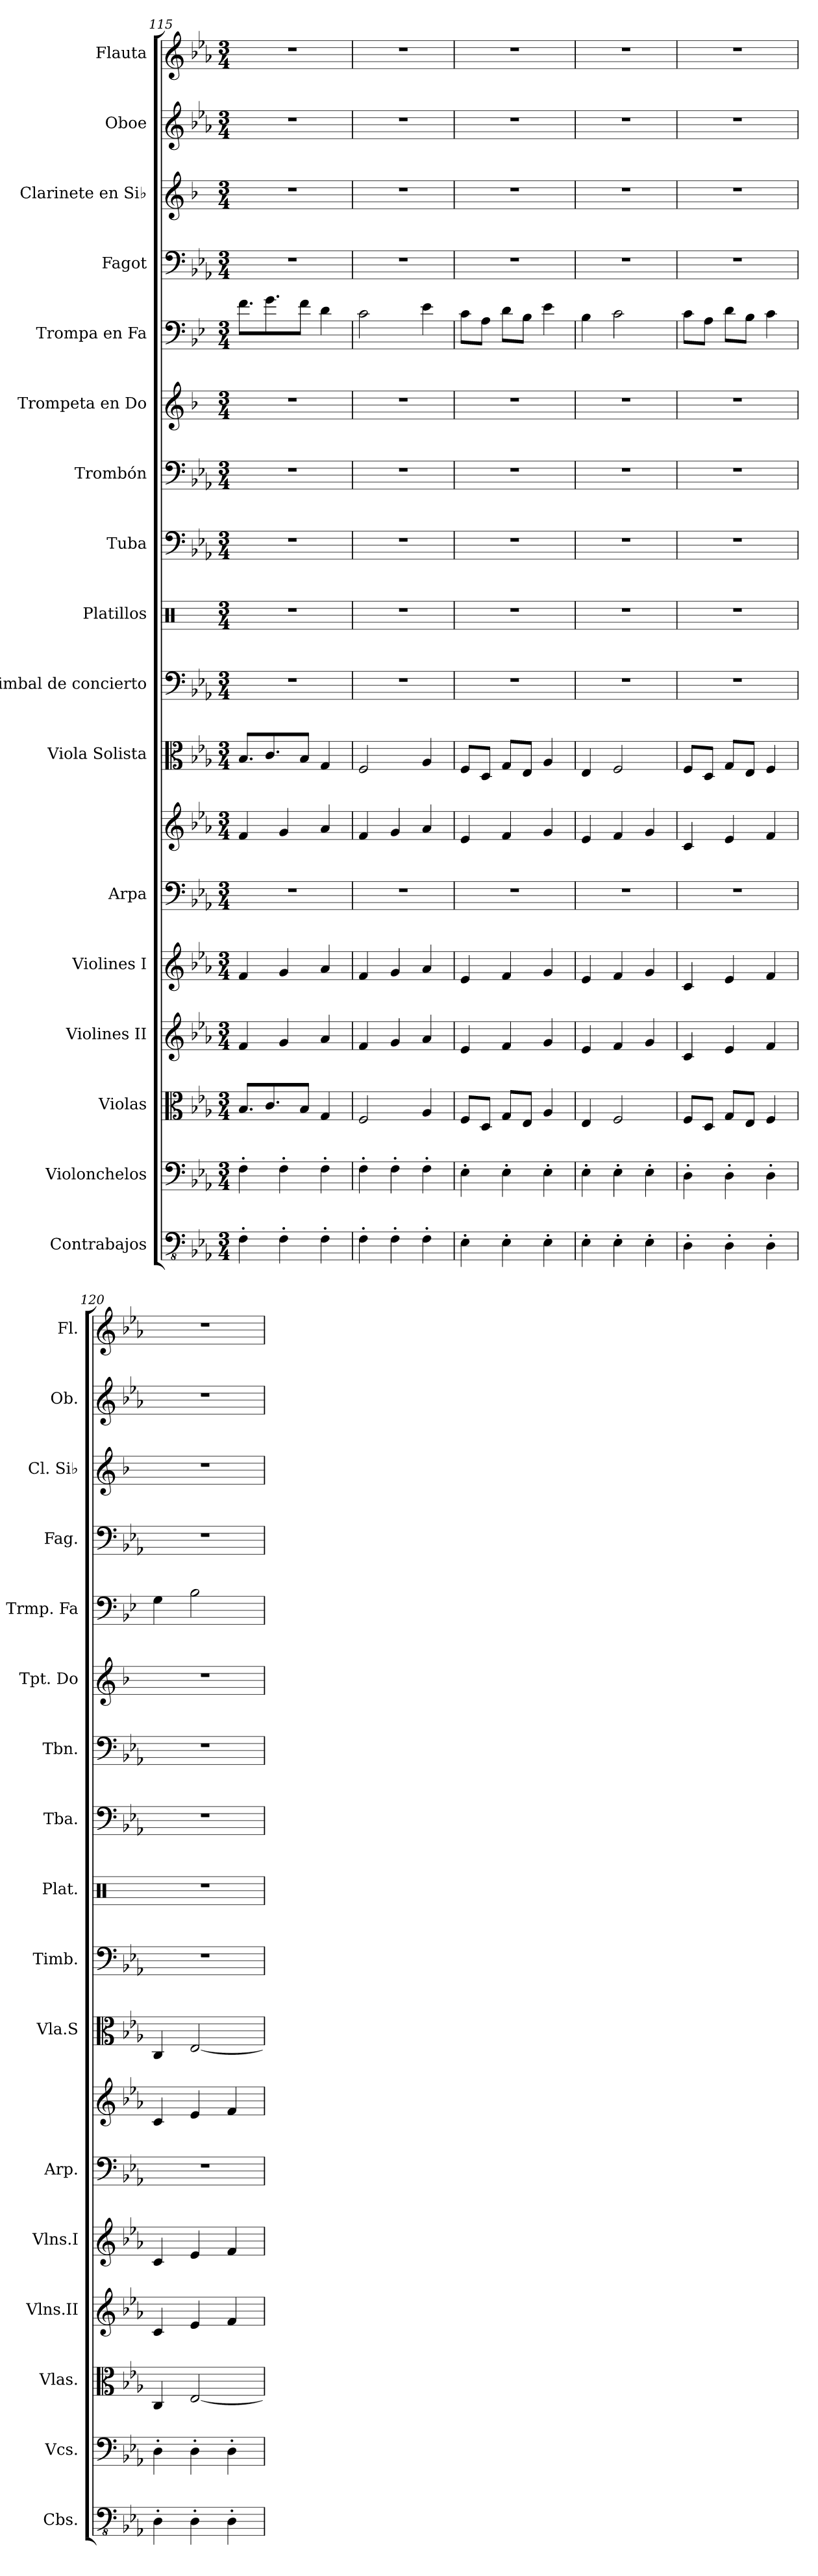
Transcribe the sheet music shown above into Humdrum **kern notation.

**kern	**kern	**kern	**kern	**kern	**kern	**kern	**kern	**kern	**kern	**kern	**kern	**kern	**kern	**kern	**kern	**kern	**kern
*part17	*part16	*part15	*part14	*part13	*part12	*part12	*part11	*part10	*part9	*part8	*part7	*part6	*part5	*part4	*part3	*part2	*part1
*staff18	*staff17	*staff16	*staff15	*staff14	*staff13	*staff12	*staff11	*staff10	*staff9	*staff8	*staff7	*staff6	*staff5	*staff4	*staff3	*staff2	*staff1
*I"Contrabajos	*I"Violonchelos	*I"Violas	*I"Violines II	*I"Violines I	*I"Arpa	*	*I"Viola Solista	*I"Timbal de concierto	*I"Platillos	*I"Tuba	*I"Trombón	*I"Trompeta en Do	*I"Trompa en Fa	*I"Fagot	*I"Clarinete en Si♭	*I"Oboe	*I"Flauta
*I'Cbs.	*I'Vcs.	*I'Vlas.	*I'Vlns.II	*I'Vlns.I	*I'Arp.	*	*I'Vla.S	*I'Timb.	*I'Plat.	*I'Tba.	*I'Tbn.	*I'Tpt. Do	*I'Trmp. Fa	*I'Fag.	*I'Cl. Si♭	*I'Ob.	*I'Fl.
*clefFv4	*clefF4	*clefC3	*clefG2	*clefG2	*clefF4	*clefG2	*clefC3	*clefF4	*clefX	*clefF4	*clefF4	*clefG2	*clefF4	*clefF4	*clefG2	*clefG2	*clefG2
*	*	*	*	*	*	*	*	*	*	*	*	*ITrd1c2	*ITrd4c7	*	*ITrd1c2	*	*
*k[b-e-a-]	*k[b-e-a-]	*k[b-e-a-]	*k[b-e-a-]	*k[b-e-a-]	*k[b-e-a-]	*k[b-e-a-]	*k[b-e-a-]	*k[b-e-a-]	*k[]	*k[b-e-a-]	*k[b-e-a-]	*k[b-e-a-]	*k[b-e-a-]	*k[b-e-a-]	*k[b-e-a-]	*k[b-e-a-]	*k[b-e-a-]
*M3/4	*M3/4	*M3/4	*M3/4	*M3/4	*M3/4	*M3/4	*M3/4	*M3/4	*M3/4	*M3/4	*M3/4	*M3/4	*M3/4	*M3/4	*M3/4	*M3/4	*M3/4
=115	=115	=115	=115	=115	=115	=115	=115	=115	=115	=115	=115	=115	=115	=115	=115	=115	=115
4FF'\	4F'\	8.B-/L	4f/	4f/	2.r	4f/	8.B-/L	2.r	2.r	2.r	2.r	2.r	8.B-\L	2.r	2.r	2.r	2.r
.	.	8.c/	.	.	.	.	8.c/	.	.	.	.	.	8.c\	.	.	.	.
4FF'\	4F'\	.	4g/	4g/	.	4g/	.	.	.	.	.	.	.	.	.	.	.
.	.	8B-/J	.	.	.	.	8B-/J	.	.	.	.	.	8B-\J	.	.	.	.
4FF'\	4F'\	4G/	4a-/	4a-/	.	4a-/	4G/	.	.	.	.	.	4G\	.	.	.	.
=116	=116	=116	=116	=116	=116	=116	=116	=116	=116	=116	=116	=116	=116	=116	=116	=116	=116
4FF'\	4F'\	2F/	4f/	4f/	2.r	4f/	2F/	2.r	2.r	2.r	2.r	2.r	2F\	2.r	2.r	2.r	2.r
4FF'\	4F'\	.	4g/	4g/	.	4g/	.	.	.	.	.	.	.	.	.	.	.
4FF'\	4F'\	4A-/	4a-/	4a-/	.	4a-/	4A-/	.	.	.	.	.	4A-\	.	.	.	.
=117	=117	=117	=117	=117	=117	=117	=117	=117	=117	=117	=117	=117	=117	=117	=117	=117	=117
4EE-'\	4E-'\	8F/L	4e-/	4e-/	2.r	4e-/	8F/L	2.r	2.r	2.r	2.r	2.r	8F\L	2.r	2.r	2.r	2.r
.	.	8D/J	.	.	.	.	8D/J	.	.	.	.	.	8D\J	.	.	.	.
4EE-'\	4E-'\	8G/L	4f/	4f/	.	4f/	8G/L	.	.	.	.	.	8G\L	.	.	.	.
.	.	8E-/J	.	.	.	.	8E-/J	.	.	.	.	.	8E-\J	.	.	.	.
4EE-'\	4E-'\	4A-/	4g/	4g/	.	4g/	4A-/	.	.	.	.	.	4A-\	.	.	.	.
=118	=118	=118	=118	=118	=118	=118	=118	=118	=118	=118	=118	=118	=118	=118	=118	=118	=118
4EE-'\	4E-'\	4E-/	4e-/	4e-/	2.r	4e-/	4E-/	2.r	2.r	2.r	2.r	2.r	4E-\	2.r	2.r	2.r	2.r
4EE-'\	4E-'\	2F/	4f/	4f/	.	4f/	2F/	.	.	.	.	.	2F\	.	.	.	.
4EE-'\	4E-'\	.	4g/	4g/	.	4g/	.	.	.	.	.	.	.	.	.	.	.
=119	=119	=119	=119	=119	=119	=119	=119	=119	=119	=119	=119	=119	=119	=119	=119	=119	=119
4DD'\	4D'\	8F/L	4c/	4c/	2.r	4c/	8F/L	2.r	2.r	2.r	2.r	2.r	8F\L	2.r	2.r	2.r	2.r
.	.	8D/J	.	.	.	.	8D/J	.	.	.	.	.	8D\J	.	.	.	.
4DD'\	4D'\	8G/L	4e-/	4e-/	.	4e-/	8G/L	.	.	.	.	.	8G\L	.	.	.	.
.	.	8E-/J	.	.	.	.	8E-/J	.	.	.	.	.	8E-\J	.	.	.	.
4DD'\	4D'\	4F/	4f/	4f/	.	4f/	4F/	.	.	.	.	.	4F\	.	.	.	.
=120	=120	=120	=120	=120	=120	=120	=120	=120	=120	=120	=120	=120	=120	=120	=120	=120	=120
4DD'\	4D'\	4C/	4c/	4c/	2.r	4c/	4C/	2.r	2.r	2.r	2.r	2.r	4C\	2.r	2.r	2.r	2.r
4DD'\	4D'\	[2E-/	4e-/	4e-/	.	4e-/	[2E-/	.	.	.	.	.	2E-\	.	.	.	.
4DD'\	4D'\	.	4f/	4f/	.	4f/	.	.	.	.	.	.	.	.	.	.	.
=	=	=	=	=	=	=	=	=	=	=	=	=	=	=	=	=	=
*-	*-	*-	*-	*-	*-	*-	*-	*-	*-	*-	*-	*-	*-	*-	*-	*-	*-
